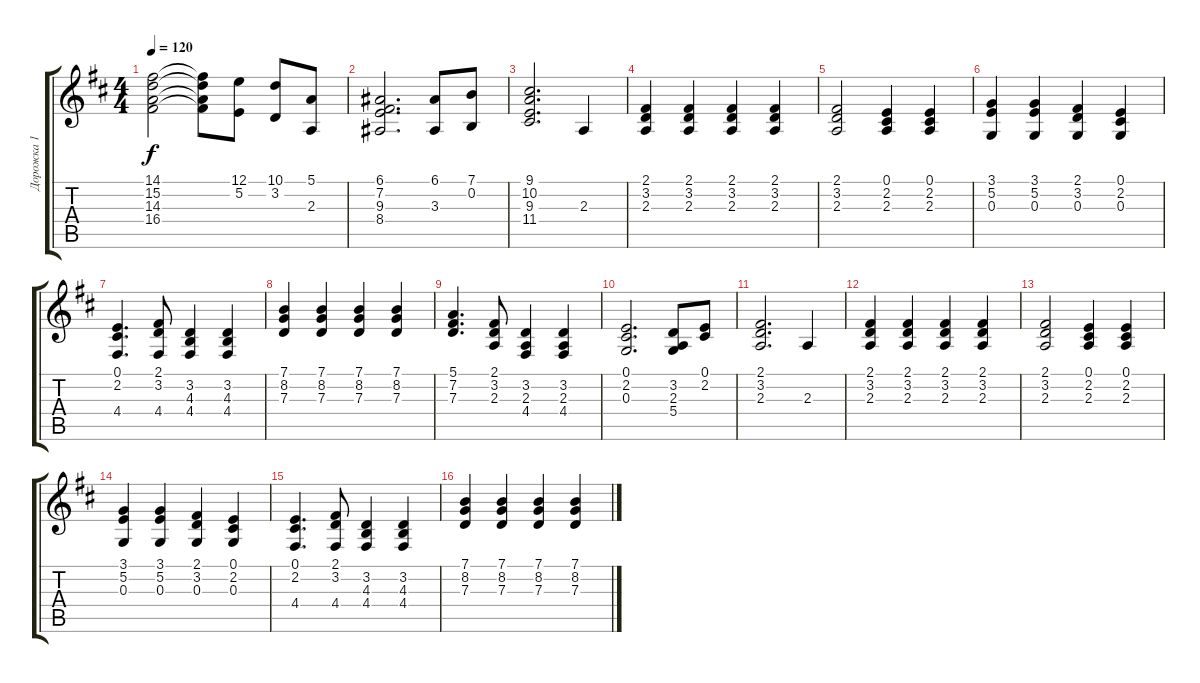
\track ("Дорожка 1" "Дорожка 1") {instrument synthvoice}
\staff {score tabs}
\tuning (E4 B3 G3 D3 A2 E2) {hide}
\ts (4 4)
\tempo 120
\clef g2
\ks d
(14.1 15.2 14.3 16.4).2{dy f} (14.1{t} 15.2{t} 14.3{t} 16.4{t}).8 (12.1 5.2).8 (10.1 3.2).8 (5.1 2.3).8 |
(6.1 7.2 9.3 8.4).2{d} (6.1 3.3).8 (7.1 0.2).8 |
(9.1 10.2 9.3 11.4).2{d} 2.3.4 |
(2.1 3.2 2.3).4 (2.1 3.2 2.3).4 (2.1 3.2 2.3).4 (2.1 3.2 2.3).4 |
(2.1 3.2 2.3).2 (0.1 2.2 2.3).4 (0.1 2.2 2.3).4 |
(3.1 5.2 0.3).4 (3.1 5.2 0.3).4 (2.1 3.2 0.3).4 (0.1 2.2 0.3).4 |
(0.1 2.2 4.4).4{d} (2.1 3.2 4.4).8 (3.2 4.3 4.4).4 (3.2 4.3 4.4).4 |
(7.1 8.2 7.3).4 (7.1 8.2 7.3).4 (7.1 8.2 7.3).4 (7.1 8.2 7.3).4 |
(5.1 7.2 7.3).4{d} (2.1 3.2 2.3).8 (3.2 2.3 4.4).4 (3.2 2.3 4.4).4 |
(0.1 2.2 0.3).2{d} (3.2 2.3 5.4).8 (0.1 2.2).8 |
(2.1 3.2 2.3).2{d} 2.3.4 |
(2.1 3.2 2.3).4 (2.1 3.2 2.3).4 (2.1 3.2 2.3).4 (2.1 3.2 2.3).4 |
(2.1 3.2 2.3).2 (0.1 2.2 2.3).4 (0.1 2.2 2.3).4 |
(3.1 5.2 0.3).4 (3.1 5.2 0.3).4 (2.1 3.2 0.3).4 (0.1 2.2 0.3).4 |
(0.1 2.2 4.4).4{d} (2.1 3.2 4.4).8 (3.2 4.3 4.4).4 (3.2 4.3 4.4).4 |
(7.1 8.2 7.3).4 (7.1 8.2 7.3).4 (7.1 8.2 7.3).4 (7.1 8.2 7.3).4
